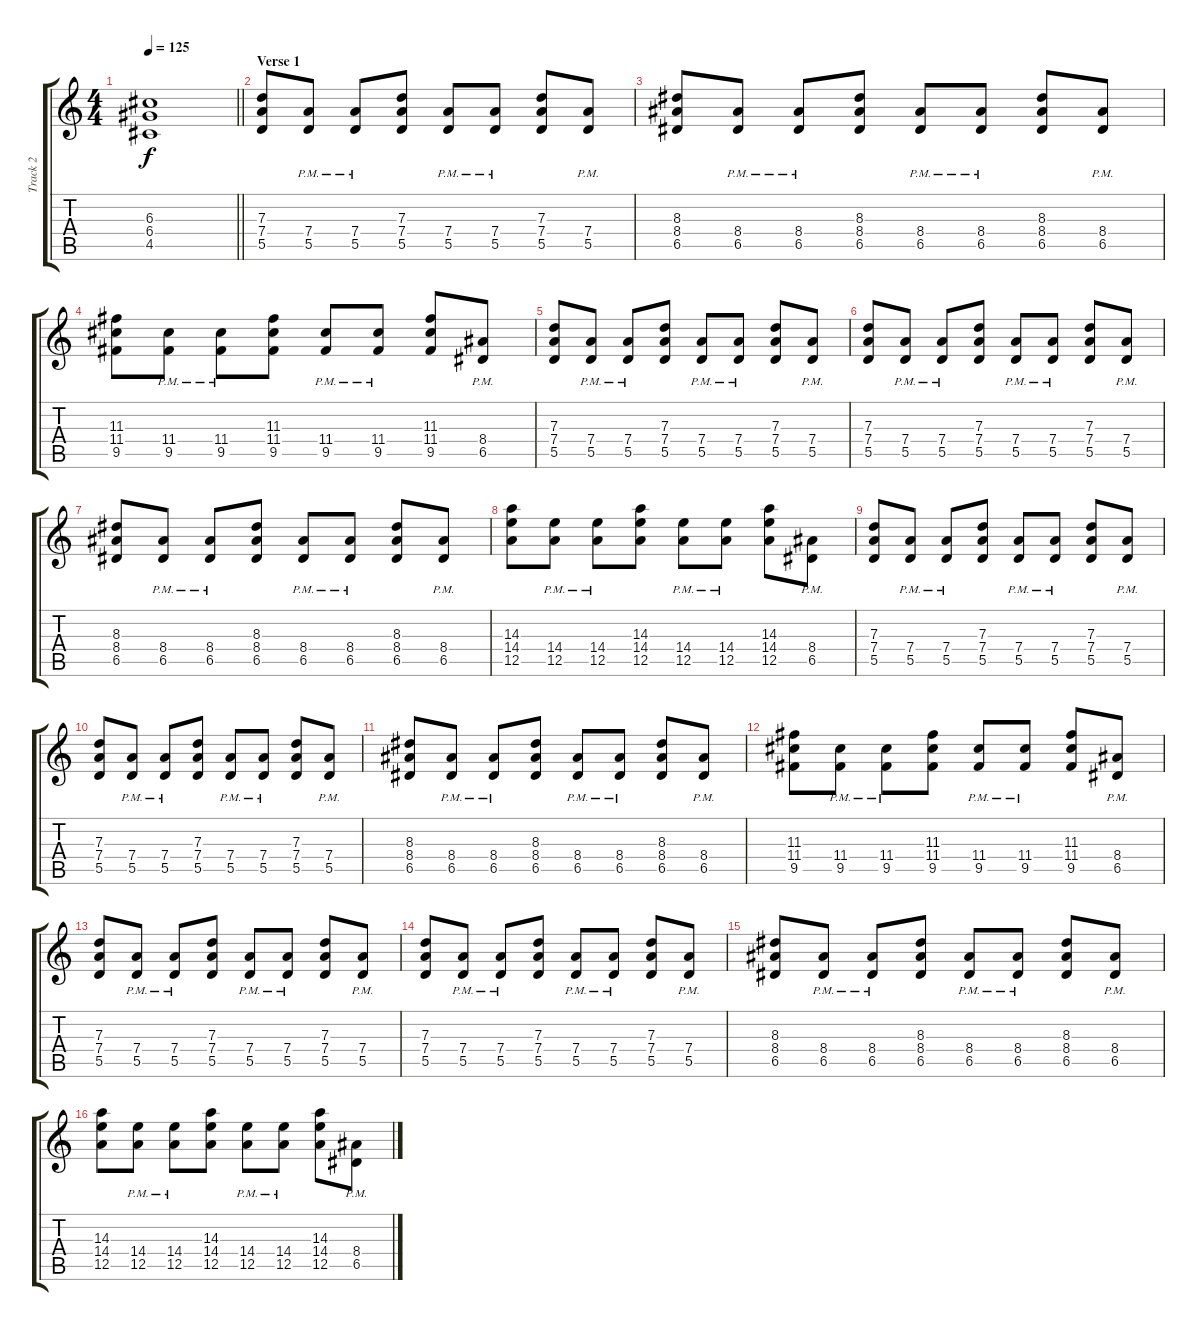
\track ("Track 2" "Track 2") {instrument distortionguitar}
\staff {score tabs}
\tuning (E4 B3 G3 D3 A2 E2) {hide}
\ts (4 4)
\tempo 125
\clef g2
\barLineRight lightlight
\ks c
(6.3 6.4 4.5).1{dy f} |
\section ("" "Verse 1")
(7.3 7.4 5.5).8 (7.4{pm} 5.5).8 (7.4{pm} 5.5).8 (7.3 7.4 5.5).8 (7.4{pm} 5.5).8 (7.4{pm} 5.5).8 (7.3 7.4 5.5).8 (7.4{pm} 5.5).8 |
(8.3 8.4 6.5).8 (8.4{pm} 6.5).8 (8.4{pm} 6.5).8 (8.3 8.4 6.5).8 (8.4{pm} 6.5).8 (8.4{pm} 6.5).8 (8.3 8.4 6.5).8 (8.4{pm} 6.5).8 |
(11.3 11.4 9.5).8 (11.4{pm} 9.5).8 (11.4{pm} 9.5).8 (11.3 11.4 9.5).8 (11.4{pm} 9.5).8 (11.4{pm} 9.5).8 (11.3 11.4 9.5).8 (8.4{pm} 6.5).8 |
(7.3 7.4 5.5).8 (7.4{pm} 5.5).8 (7.4{pm} 5.5).8 (7.3 7.4 5.5).8 (7.4{pm} 5.5).8 (7.4{pm} 5.5).8 (7.3 7.4 5.5).8 (7.4{pm} 5.5).8 |
(7.3 7.4 5.5).8 (7.4{pm} 5.5).8 (7.4{pm} 5.5).8 (7.3 7.4 5.5).8 (7.4{pm} 5.5).8 (7.4{pm} 5.5).8 (7.3 7.4 5.5).8 (7.4{pm} 5.5).8 |
(8.3 8.4 6.5).8 (8.4{pm} 6.5).8 (8.4{pm} 6.5).8 (8.3 8.4 6.5).8 (8.4{pm} 6.5).8 (8.4{pm} 6.5).8 (8.3 8.4 6.5).8 (8.4{pm} 6.5).8 |
(14.3 14.4 12.5).8 (14.4{pm} 12.5).8 (14.4{pm} 12.5).8 (14.3 14.4 12.5).8 (14.4{pm} 12.5).8 (14.4{pm} 12.5).8 (14.3 14.4 12.5).8 (8.4{pm} 6.5).8 |
(7.3 7.4 5.5).8 (7.4{pm} 5.5).8 (7.4{pm} 5.5).8 (7.3 7.4 5.5).8 (7.4{pm} 5.5).8 (7.4{pm} 5.5).8 (7.3 7.4 5.5).8 (7.4{pm} 5.5).8 |
(7.3 7.4 5.5).8 (7.4{pm} 5.5).8 (7.4{pm} 5.5).8 (7.3 7.4 5.5).8 (7.4{pm} 5.5).8 (7.4{pm} 5.5).8 (7.3 7.4 5.5).8 (7.4{pm} 5.5).8 |
(8.3 8.4 6.5).8 (8.4{pm} 6.5).8 (8.4{pm} 6.5).8 (8.3 8.4 6.5).8 (8.4{pm} 6.5).8 (8.4{pm} 6.5).8 (8.3 8.4 6.5).8 (8.4{pm} 6.5).8 |
(11.3 11.4 9.5).8 (11.4{pm} 9.5).8 (11.4{pm} 9.5).8 (11.3 11.4 9.5).8 (11.4{pm} 9.5).8 (11.4{pm} 9.5).8 (11.3 11.4 9.5).8 (8.4{pm} 6.5).8 |
(7.3 7.4 5.5).8 (7.4{pm} 5.5).8 (7.4{pm} 5.5).8 (7.3 7.4 5.5).8 (7.4{pm} 5.5).8 (7.4{pm} 5.5).8 (7.3 7.4 5.5).8 (7.4{pm} 5.5).8 |
(7.3 7.4 5.5).8 (7.4{pm} 5.5).8 (7.4{pm} 5.5).8 (7.3 7.4 5.5).8 (7.4{pm} 5.5).8 (7.4{pm} 5.5).8 (7.3 7.4 5.5).8 (7.4{pm} 5.5).8 |
(8.3 8.4 6.5).8 (8.4{pm} 6.5).8 (8.4{pm} 6.5).8 (8.3 8.4 6.5).8 (8.4{pm} 6.5).8 (8.4{pm} 6.5).8 (8.3 8.4 6.5).8 (8.4{pm} 6.5).8 |
(14.3 14.4 12.5).8 (14.4{pm} 12.5).8 (14.4{pm} 12.5).8 (14.3 14.4 12.5).8 (14.4{pm} 12.5).8 (14.4{pm} 12.5).8 (14.3 14.4 12.5).8 (8.4{pm} 6.5).8
